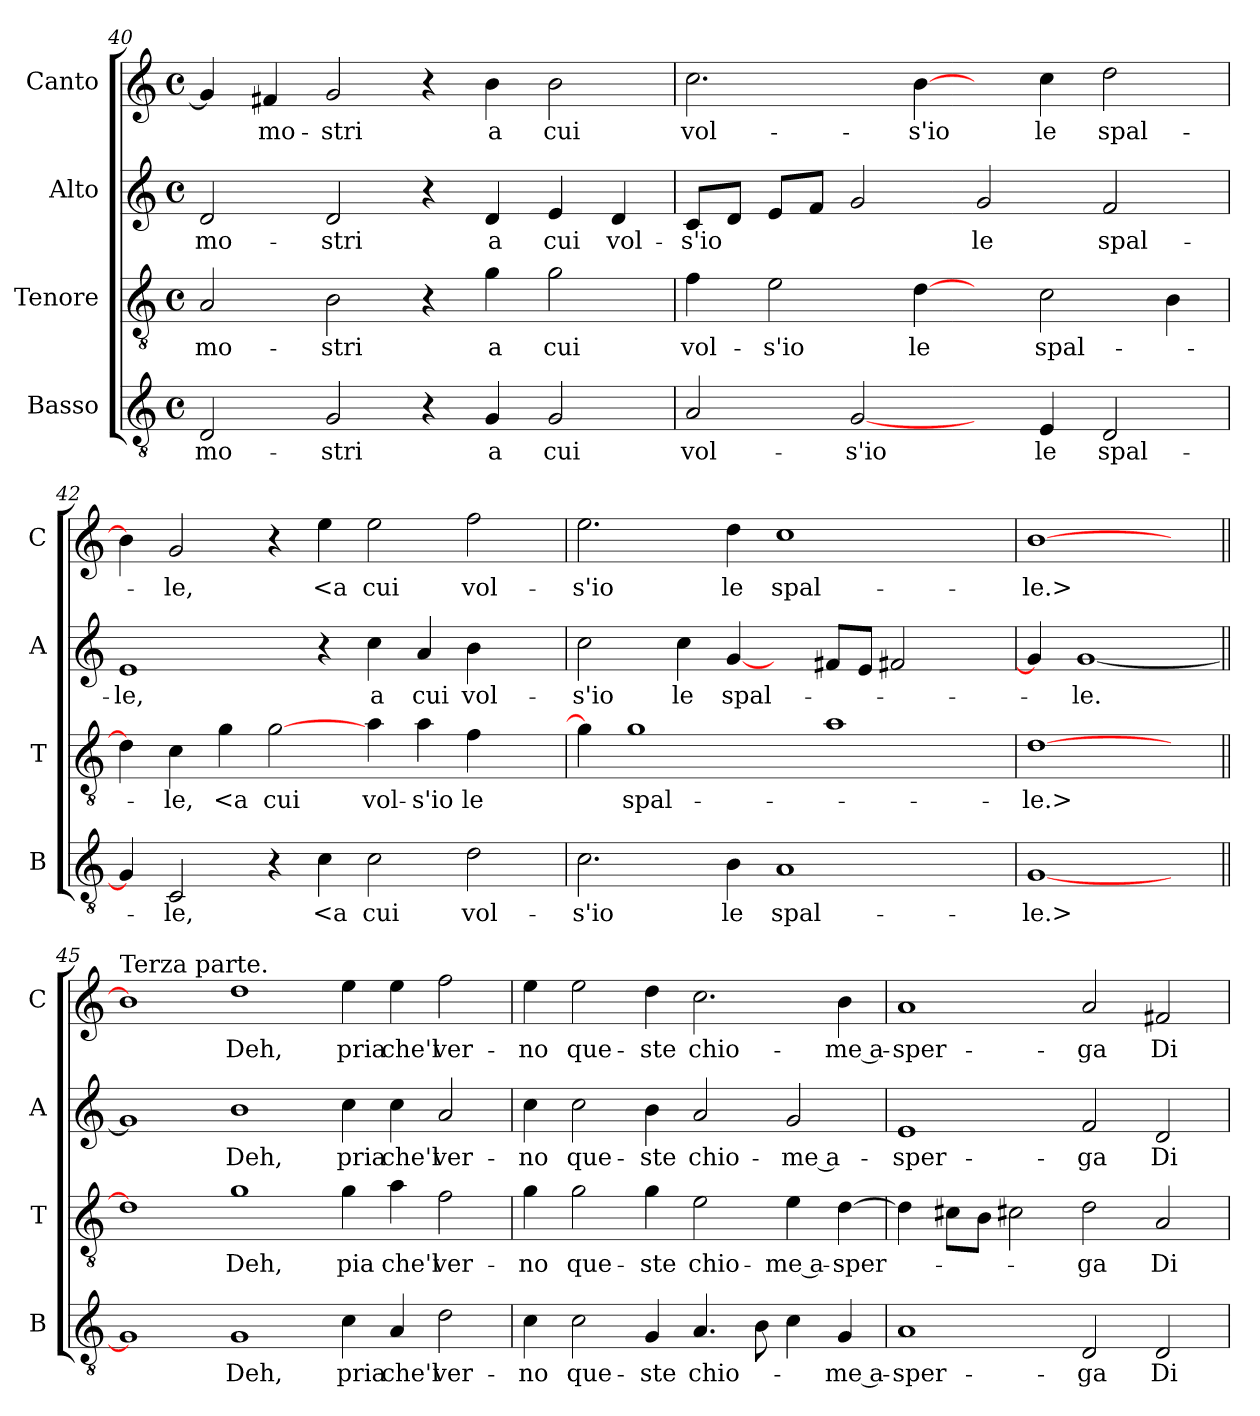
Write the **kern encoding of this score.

**kern	**text	**kern	**text	**kern	**text	**kern	**text
*part4	*part4	*part3	*part3	*part2	*part2	*part1	*part1
*staff4	*staff4	*staff3	*staff3	*staff2	*staff2	*staff1	*staff1
*I"Basso	*	*I"Tenore	*	*I"Alto	*	*I"Canto	*
*I'B	*	*I'T	*	*I'A	*	*I'C	*
*clefGv2	*	*clefGv2	*	*clefG2	*	*clefG2	*
*k[]	*	*k[]	*	*k[]	*	*k[]	*
*M4/4	*	*M4/4	*	*M4/4	*	*M4/4	*
*met(c)	*	*met(c)	*	*met(c)	*	*met(c)	*
=40	=40	=40	=40	=40	=40	=40	=40
2D	mo-	2A	mo-	2d	mo-	4g]	.
.	.	.	.	.	.	4f#X	mo-
2G	-stri	2B	-stri	2d	-stri	2g	-stri
4r	.	4r	.	4r	.	4r	.
4G	a	4g	a	4d	a	4b	a
2G	cui	2g	cui	4e	cui	2b	cui
.	.	.	.	4d	vol-	.	.
=41	=41	=41	=41	=41	=41	=41	=41
2A	vol-	4f	vol-	8cL	-s'io	2.cc	vol-
.	.	.	.	8dJ	.	.	.
.	.	2e	-s'io	8eL	.	.	.
.	.	.	.	8fJ	.	.	.
[2G	-s'io	.	.	2g	.	.	.
.	.	[4d	le	.	.	[4b	-s'io
4ryy	.	4ryy	.	2g	le	4ryy	.
4E	le	2c	spal-	.	.	4cc	le
2D	spal-	.	.	2f	spal-	2dd	spal-
.	.	4B	.	.	.	.	.
=42	=42	=42	=42	=42	=42	=42	=42
4G]	.	4d]	.	1e	-le,	4b]	.
2C	-le,	4c	-le,	.	.	2g	-le,
.	.	4g	<a	.	.	.	.
4r	.	[2g	cui	.	.	4r	.
4c	<a	.	.	4r	.	4ee	<a
2c	cui	4a	vol-	4cc	a	2ee	cui
.	.	4a	-s'io	4a	cui	.	.
2d	vol-	4f	le	4b	vol-	2ff	vol-
.	.	4ryy	.	4ryy	.	.	.
=43	=43	=43	=43	=43	=43	=43	=43
2.c	-s'io	4g]	.	2cc	-s'io	2.ee	-s'io
.	.	1g	spal-	.	.	.	.
.	.	.	.	4cc	le	.	.
4B	le	.	.	[4g	spal-	4dd	le
1A	spal-	.	.	4ryy	.	1cc	spal-
.	.	1a	.	8f#XL	.	.	.
.	.	.	.	8eJ	.	.	.
.	.	.	.	2f#X	.	.	.
4ryy	.	.	.	4ryy	.	4ryy	.
=44	=44	=44	=44	=44	=44	=44	=44
[1G	-le.>	[1d	-le.>	4g]	.	[1b	-le.>
.	.	.	.	[1g	-le.	.	.
4ryy	.	4ryy	.	.	.	4ryy	.
=45||	=45||	=45||	=45||	=45||	=45||	=45||	=45||
!	!	!	!	!	!	!LO:TX:a:t=Terza parte.	!
1G]	.	1d]	.	1g]	.	1b]	.
1G	Deh,	1g	Deh,	1b	Deh,	1dd	Deh,
4c	pria	4g	pia	4cc	pria	4ee	pria
4A	che'l	4a	che'l	4cc	che'l	4ee	che'l
2d	ver-	2f	ver-	2a	ver-	2ff	ver-
=46	=46	=46	=46	=46	=46	=46	=46
4c	-no	4g	-no	4cc	-no	4ee	-no
2c	que-	2g	que-	2cc	que-	2ee	que-
4G	-ste	4g	-ste	4b	-ste	4dd	-ste
4.A	chio-	2e	chio-	2a	chio-	2.cc	chio-
8B	.	.	.	.	.	.	.
4c	.	4e	-me a-	2g	-me a-	.	.
4G	-me a-	[4d	-sper-	.	.	4b	-me a-
=47	=47	=47	=47	=47	=47	=47	=47
1A	-sper-	4d]	.	1e	-sper-	1a	-sper-
.	.	8c#XL	.	.	.	.	.
.	.	8BJ	.	.	.	.	.
.	.	2c#X	.	.	.	.	.
2D	-ga	2d	-ga	2f	-ga	2a	-ga
2D	Di	2A	Di	2d	Di	2f#X	Di
=	=	=	=	=	=	=	=
*-	*-	*-	*-	*-	*-	*-	*-
